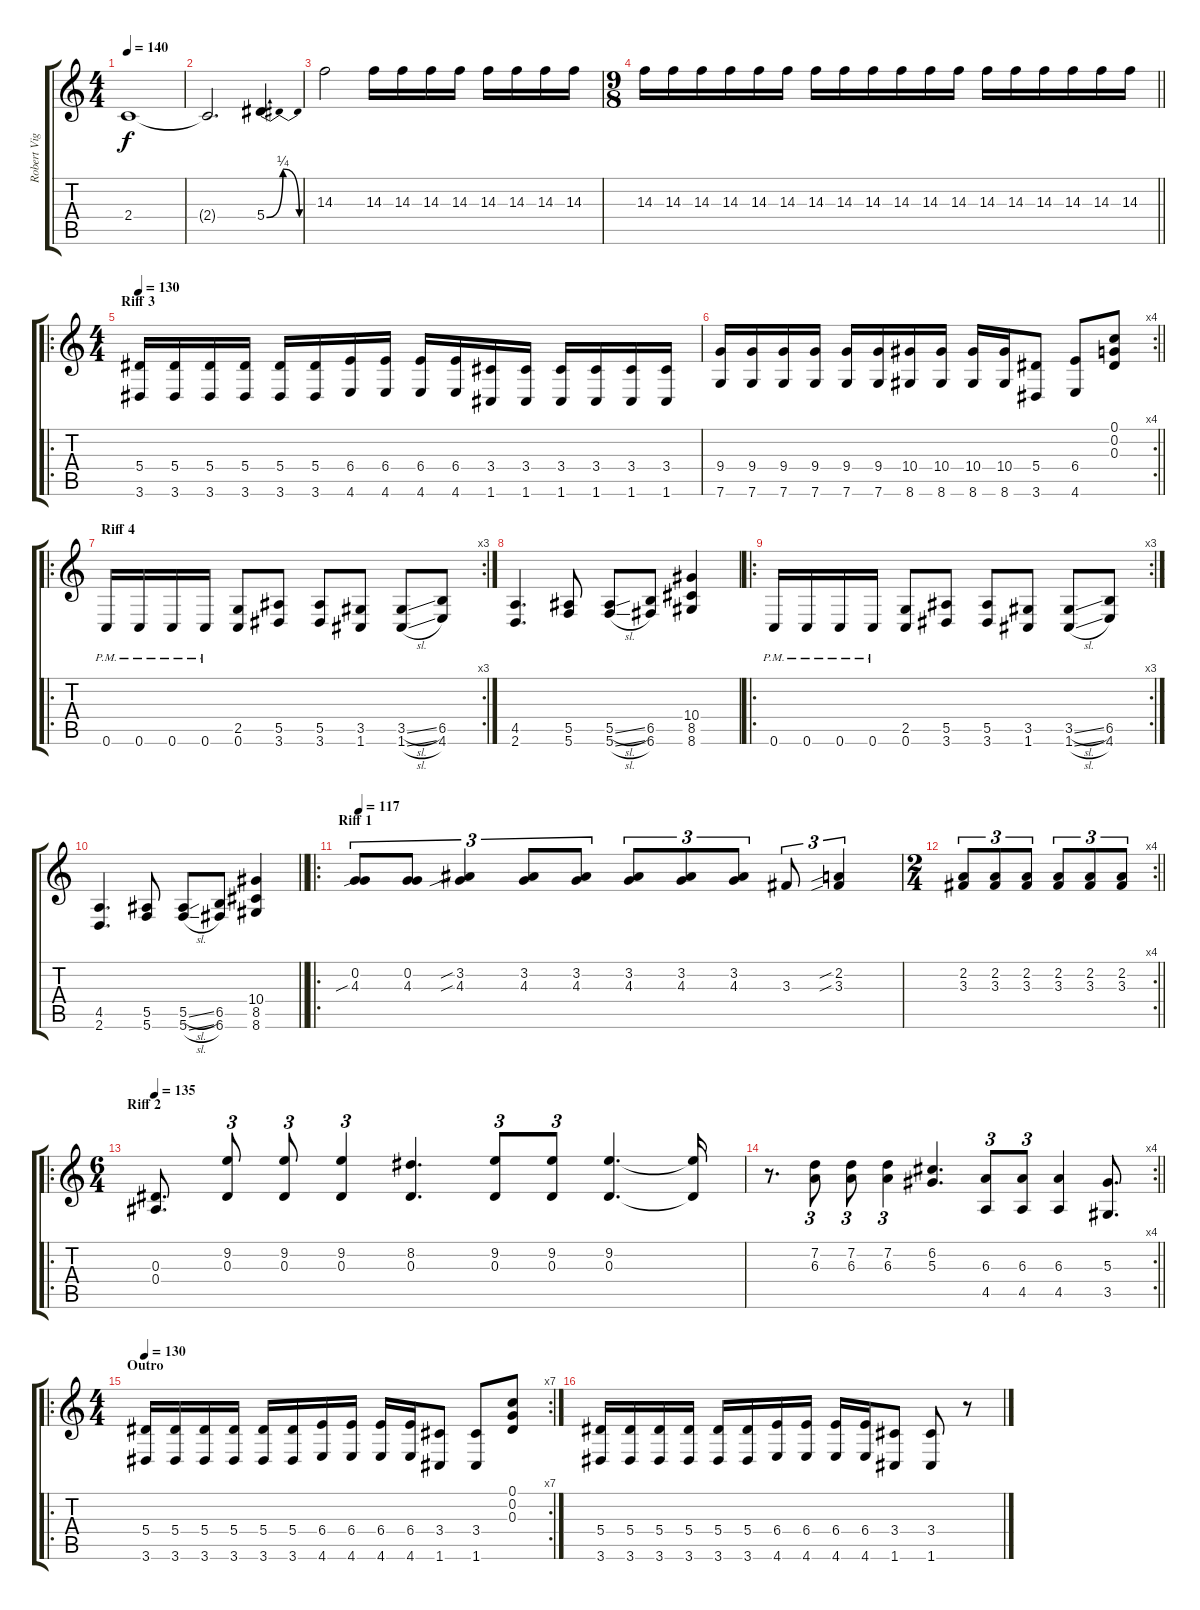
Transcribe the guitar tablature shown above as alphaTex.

\track ("Robert Vigna" "Robert Vig") {instrument distortionguitar}
\staff {score tabs}
\tuning (C4 G3 Eb3 Bb2 F2 C2) {hide}
\ts (4 4)
\tempo 140
\clef g2
\ks c
2.4.1{dy f} |
2.4{t}.2{d} 5.4{be (bendrelease 0 0 10 1 20 1 60 0)}.4 |
14.3.2 14.3.16 14.3.16 14.3.16 14.3.16 14.3.16 14.3.16 14.3.16 14.3.16 |
\ts (9 8)
\barLineRight lightlight
14.3.16 14.3.16 14.3.16 14.3.16 14.3.16 14.3.16 14.3.16 14.3.16 14.3.16 14.3.16 14.3.16 14.3.16 14.3.16 14.3.16 14.3.16 14.3.16 14.3.16 14.3.16 |
\ro
\ts (4 4)
\section ("" "Riff 3")
\tempo 130
(5.4 3.6).16 (5.4 3.6).16 (5.4 3.6).16 (5.4 3.6).16 (5.4 3.6).16 (5.4 3.6).16 (6.4 4.6).16 (6.4 4.6).16 (6.4 4.6).16 (6.4 4.6).16 (3.4 1.6).16 (3.4 1.6).16 (3.4 1.6).16 (3.4 1.6).16 (3.4 1.6).16 (3.4 1.6).16 |
\rc 4
\barLineRight lightlight
(9.4 7.6).16 (9.4 7.6).16 (9.4 7.6).16 (9.4 7.6).16 (9.4 7.6).16 (9.4 7.6).16 (10.4 8.6).16 (10.4 8.6).16 (10.4 8.6).16 (10.4 8.6).16 (5.4 3.6).8 (6.4 4.6).8 (0.1 0.2 0.3).8 |
\ro
\rc 3
\section ("" "Riff 4")
0.6{pm}.16 0.6{pm}.16 0.6{pm}.16 0.6{pm}.16 (2.5 0.6).8 (5.5 3.6).8 (5.5 3.6).8 (3.5 1.6).8 (3.5{sl} 1.6{sl}).8 (6.5 4.6).8 |
(4.5 2.6).4{d} (5.5 5.6).8 (5.5{sl} 5.6{sl}).8 (6.5 6.6).8 (10.4 8.5 8.6).4 |
\ro
\rc 3
0.6{pm}.16 0.6{pm}.16 0.6{pm}.16 0.6{pm}.16 (2.5 0.6).8 (5.5 3.6).8 (5.5 3.6).8 (3.5 1.6).8 (3.5{sl} 1.6{sl}).8 (6.5 4.6).8 |
\barLineRight lightlight
(4.5 2.6).4{d} (5.5 5.6).8 (5.5{sl} 5.6{sl}).8 (6.5 6.6).8 (10.4 8.5 8.6).4 |
\ro
\section ("" "Riff 1")
\tempo 117
(0.2 4.3{sib}).8{tu (3 2)} (0.2 4.3).8{tu (3 2)} (3.2{sib} 4.3{sib}).4{tu (3 2)} (3.2 4.3).8{tu (3 2)} (3.2 4.3).8{tu (3 2)} (3.2 4.3).8{tu (3 2)} (3.2 4.3).8{tu (3 2)} (3.2 4.3).8{tu (3 2)} 3.3.8{tu (3 2)} (2.2{sib} 3.3{sib}).4{tu (3 2)} |
\rc 4
\ts (2 4)
\barLineRight lightlight
(2.2 3.3).8{tu (3 2)} (2.2 3.3).8{tu (3 2)} (2.2 3.3).8{tu (3 2)} (2.2 3.3).8{tu (3 2)} (2.2 3.3).8{tu (3 2)} (2.2 3.3).8{tu (3 2)} |
\ro
\ts (6 4)
\section ("" "Riff 2")
\tempo 135
(0.3 0.4).8{d} (9.2 0.3).8{tu (3 2)} (9.2 0.3).8{tu (3 2)} (9.2 0.3).4{tu (3 2)} (8.2 0.3).4{d} (9.2 0.3).8{tu (3 2)} (9.2 0.3).8{tu (3 2)} (9.2 0.3).4{d} (9.2{t} 0.3{t}).16 |
\rc 4
\barLineRight lightlight
r.8{d} (7.2 6.3).8{tu (3 2)} (7.2 6.3).8{tu (3 2)} (7.2 6.3).4{tu (3 2)} (6.2 5.3).4{d} (6.3 4.5).8{tu (3 2)} (6.3 4.5).8{tu (3 2)} (6.3 4.5).4 (5.3 3.5).8{d} |
\ro
\rc 7
\ts (4 4)
\section ("" "Outro")
\tempo 130
(5.4 3.6).16 (5.4 3.6).16 (5.4 3.6).16 (5.4 3.6).16 (5.4 3.6).16 (5.4 3.6).16 (6.4 4.6).16 (6.4 4.6).16 (6.4 4.6).16 (6.4 4.6).16 (3.4 1.6).8 (3.4 1.6).8 (0.1 0.2 0.3).8 |
(5.4 3.6).16 (5.4 3.6).16 (5.4 3.6).16 (5.4 3.6).16 (5.4 3.6).16 (5.4 3.6).16 (6.4 4.6).16 (6.4 4.6).16 (6.4 4.6).16 (6.4 4.6).16 (3.4 1.6).8 (3.4 1.6).8 r.8
